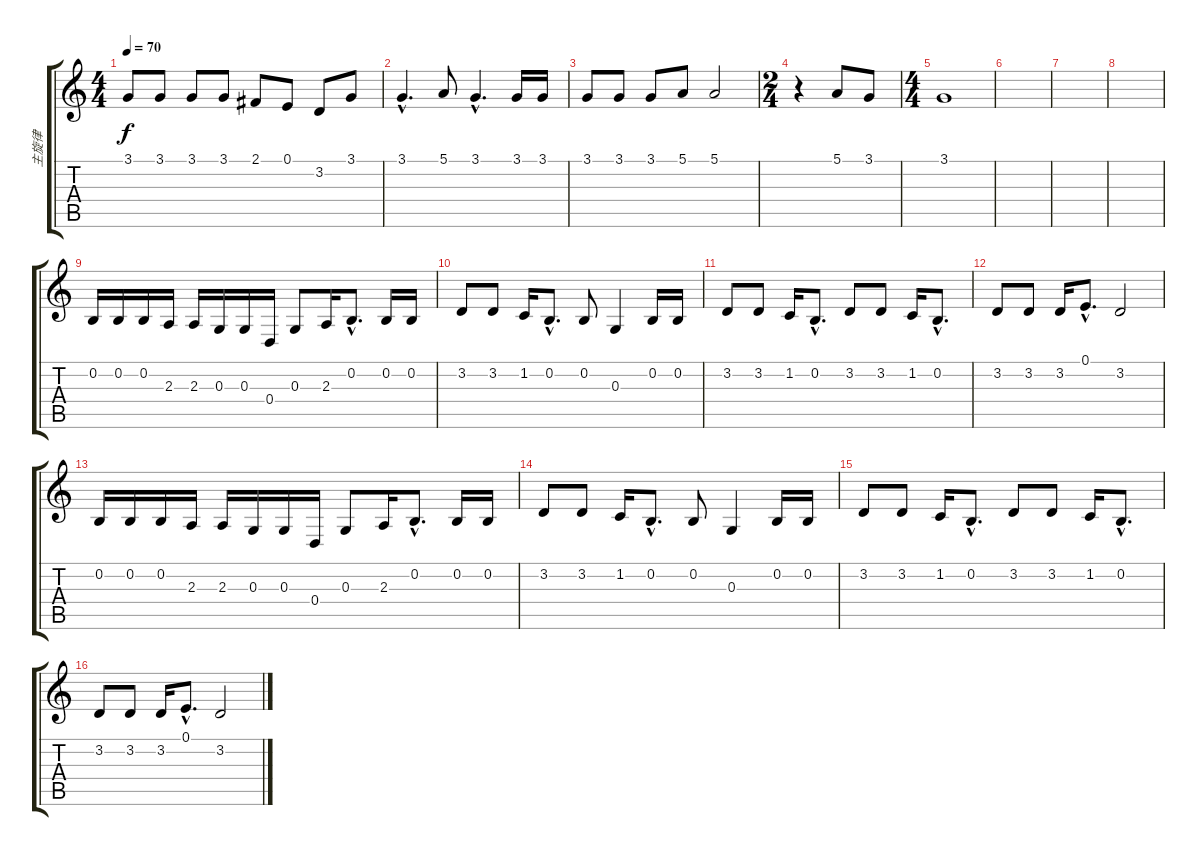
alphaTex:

\track ("主旋律" "主旋律") {instrument acousticgrandpiano}
\staff {score tabs}
\tuning (E4 B3 G3 D3 A2 E2) {hide}
\ts (4 4)
\tempo 70
\clef g2
\ks c
3.1.8{dy f} 3.1.8 3.1.8 3.1.8 2.1.8 0.1.8 3.2.8 3.1.8 |
3.1{hac}.4{d} 5.1.8 3.1{hac}.4{d} 3.1.16 3.1.16 |
3.1.8 3.1.8 3.1.8 5.1.8 5.1.2 |
\ts (2 4)
r.4 5.1.8 3.1.8 |
\ts (4 4)
3.1.1 |
|
|
|
0.2.16 0.2.16 0.2.16 2.3.16 2.3.16 0.3.16 0.3.16 0.4.16 0.3.8 2.3.16 0.2{hac}.8{d} 0.2.16 0.2.16 |
3.2.8 3.2.8 1.2.16 0.2{hac}.8{d} 0.2.8 0.3.4 0.2.16 0.2.16 |
3.2.8 3.2.8 1.2.16 0.2{hac}.8{d} 3.2.8 3.2.8 1.2.16 0.2{hac}.8{d} |
3.2.8 3.2.8 3.2.16 0.1{hac}.8{d} 3.2.2 |
0.2.16 0.2.16 0.2.16 2.3.16 2.3.16 0.3.16 0.3.16 0.4.16 0.3.8 2.3.16 0.2{hac}.8{d} 0.2.16 0.2.16 |
3.2.8 3.2.8 1.2.16 0.2{hac}.8{d} 0.2.8 0.3.4 0.2.16 0.2.16 |
3.2.8 3.2.8 1.2.16 0.2{hac}.8{d} 3.2.8 3.2.8 1.2.16 0.2{hac}.8{d} |
3.2.8 3.2.8 3.2.16 0.1{hac}.8{d} 3.2.2
